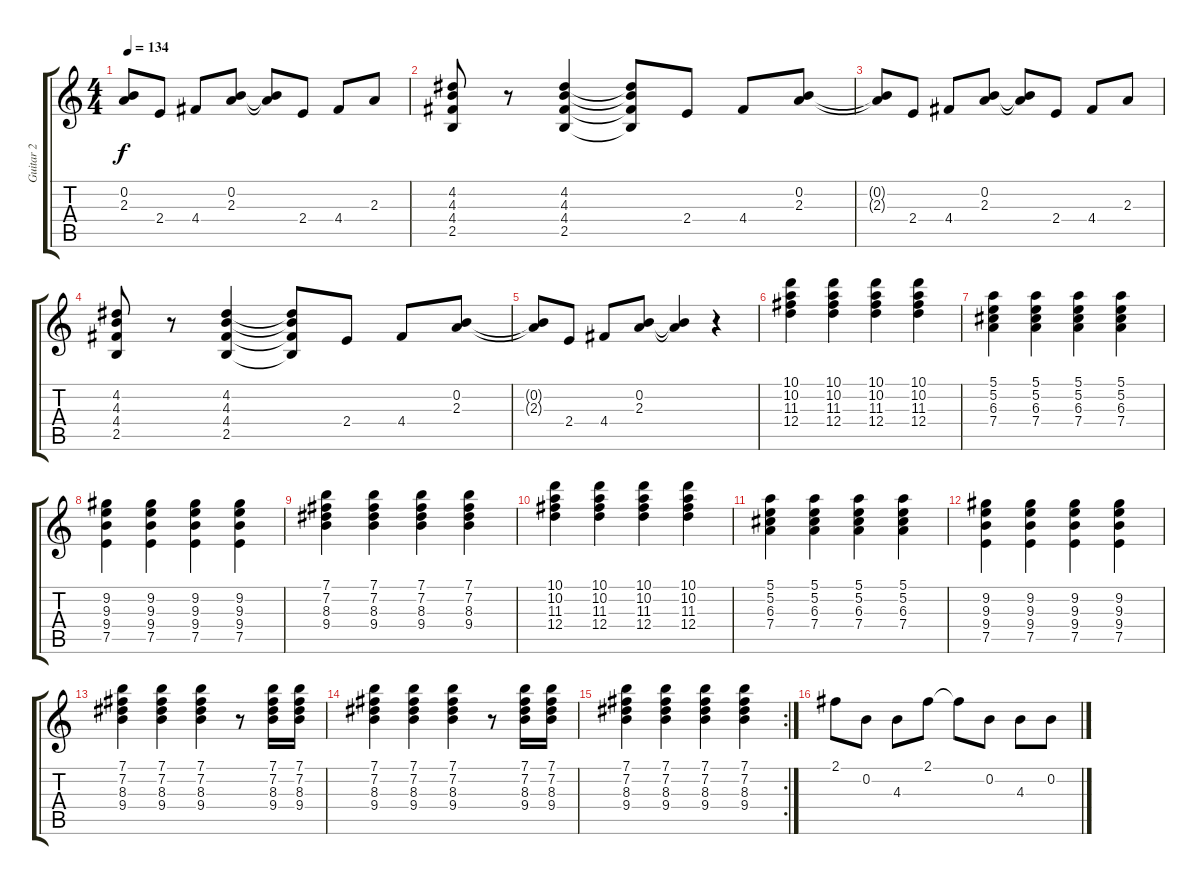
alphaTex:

\track ("Guitar 2" "Guitar 2") {instrument overdrivenguitar}
\staff {score tabs}
\tuning (E4 B3 G3 D3 A2 E2) {hide}
\ts (4 4)
\tempo 134
\clef g2
\ks c
(0.2{t} 2.3{t}).8{dy f} 2.4.8 4.4.8 (0.2 2.3).8 (0.2{t} 2.3{t}).8 2.4.8 4.4.8 2.3.8 |
(4.2 4.3 4.4 2.5).8 r.8 (4.2 4.3 4.4 2.5).4 (4.2{t} 4.3{t} 4.4{t} 2.5{t}).8 2.4.8 4.4.8 (0.2 2.3).8 |
(0.2{t} 2.3{t}).8 2.4.8 4.4.8 (0.2 2.3).8 (0.2{t} 2.3{t}).8 2.4.8 4.4.8 2.3.8 |
(4.2 4.3 4.4 2.5).8 r.8 (4.2 4.3 4.4 2.5).4 (4.2{t} 4.3{t} 4.4{t} 2.5{t}).8 2.4.8 4.4.8 (0.2 2.3).8 |
(0.2{t} 2.3{t}).8 2.4.8 4.4.8 (0.2 2.3).8 (0.2{t} 2.3{t}).4 r.4 |
(10.1 10.2 11.3 12.4).4 (10.1 10.2 11.3 12.4).4 (10.1 10.2 11.3 12.4).4 (10.1 10.2 11.3 12.4).4 |
(5.1 5.2 6.3 7.4).4 (5.1 5.2 6.3 7.4).4 (5.1 5.2 6.3 7.4).4 (5.1 5.2 6.3 7.4).4 |
(9.2 9.3 9.4 7.5).4 (9.2 9.3 9.4 7.5).4 (9.2 9.3 9.4 7.5).4 (9.2 9.3 9.4 7.5).4 |
(7.1 7.2 8.3 9.4).4 (7.1 7.2 8.3 9.4).4 (7.1 7.2 8.3 9.4).4 (7.1 7.2 8.3 9.4).4 |
(10.1 10.2 11.3 12.4).4 (10.1 10.2 11.3 12.4).4 (10.1 10.2 11.3 12.4).4 (10.1 10.2 11.3 12.4).4 |
(5.1 5.2 6.3 7.4).4 (5.1 5.2 6.3 7.4).4 (5.1 5.2 6.3 7.4).4 (5.1 5.2 6.3 7.4).4 |
(9.2 9.3 9.4 7.5).4 (9.2 9.3 9.4 7.5).4 (9.2 9.3 9.4 7.5).4 (9.2 9.3 9.4 7.5).4 |
(7.1 7.2 8.3 9.4).4 (7.1 7.2 8.3 9.4).4 (7.1 7.2 8.3 9.4).4 r.8 (7.1 7.2 8.3 9.4).16 (7.1 7.2 8.3 9.4).16 |
(7.1 7.2 8.3 9.4).4 (7.1 7.2 8.3 9.4).4 (7.1 7.2 8.3 9.4).4 r.8 (7.1 7.2 8.3 9.4).16 (7.1 7.2 8.3 9.4).16 |
\rc 2
(7.1 7.2 8.3 9.4).4 (7.1 7.2 8.3 9.4).4 (7.1 7.2 8.3 9.4).4 (7.1 7.2 8.3 9.4).4 |
2.1.8 0.2.8 4.3.8 2.1.8 2.1{t}.8 0.2.8 4.3.8 0.2.8
